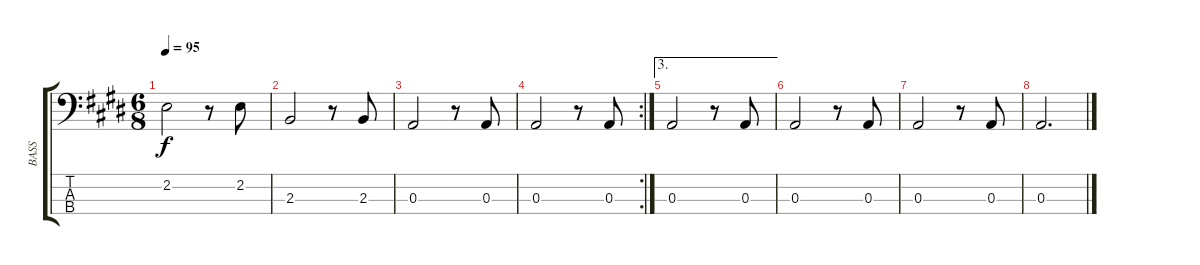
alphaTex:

\track ("BASS" "BASS") {instrument electricbassfinger}
\staff {score tabs}
\tuning (G2 D2 A1 E1) {hide}
\ts (6 8)
\tempo 95
\clef f4
\ks e
2.2.2{dy f} r.8 2.2.8 |
2.3.2 r.8 2.3.8{txt ""} |
0.3.2 r.8 0.3.8 |
\rc 2
0.3.2 r.8 0.3.8 |
\ae 3
0.3.2 r.8 0.3.8 |
0.3.2 r.8 0.3.8 |
0.3.2 r.8 0.3.8 |
0.3.2{d}
